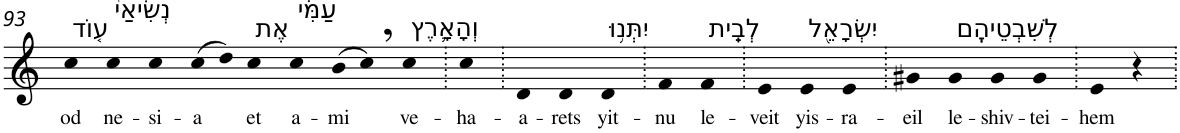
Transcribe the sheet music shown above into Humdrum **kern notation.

**kern	**text
*part1	*part1
*staff1	*staff1
*I"Piano	*
*I'Pno	*
!!LO:PB:g=z
*clefG2	*
*k[]	*
=93	=93
!LO:TX:a:t=ע֤וֹד	!
!	!LO:LY:b
4cc	od
!LO:TX:a:t=נְשִׂיאַי֙	!
!	!LO:LY:b
4cc	ne-
!	!LO:LY:b
4cc	-si-
!	!LO:LY:b
(>8cc	-a
8dd)	.
!LO:TX:a:t=אֶת	!
!	!LO:LY:b
4cc	et
!LO:TX:a:t=עַמִּ֔י	!
!	!LO:LY:b
4cc	a-
!	!LO:LY:b
(>8b	-mi
8cc,)	.
!LO:TX:a:t=וְהָאָ֛רֶץ	!
!	!LO:LY:b
4cc	ve-
=94.	=94.
!	!LO:LY:b
4cc	-ha-
=95.	=95.
!	!LO:LY:b
4d	-a-
!	!LO:LY:b
4d	-rets
!LO:TX:a:t=יִתְּנ֥וּ	!
!	!LO:LY:b
4d	yit-
=96.	=96.
!	!LO:LY:b
4f	-nu
!LO:TX:a:t=לְבֵֽית	!
!	!LO:LY:b
4f	le-
=97.	=97.
!	!LO:LY:b
4e	-veit
!LO:TX:a:t=יִשְׂרָאֵ֖ל	!
!	!LO:LY:b
4e	yis-
!	!LO:LY:b
4e	-ra-
=98.	=98.
!	!LO:LY:b
4g#X	-eil
!LO:TX:a:t=לְשִׁבְטֵיהֶֽם	!
!	!LO:LY:b
4g#	le-
!	!LO:LY:b
4g#	-shiv-
!	!LO:LY:b
4g#	-tei-
=99.	=99.
!	!LO:LY:b
4e	-hem
4r	.
=.	=.
*-	*-
